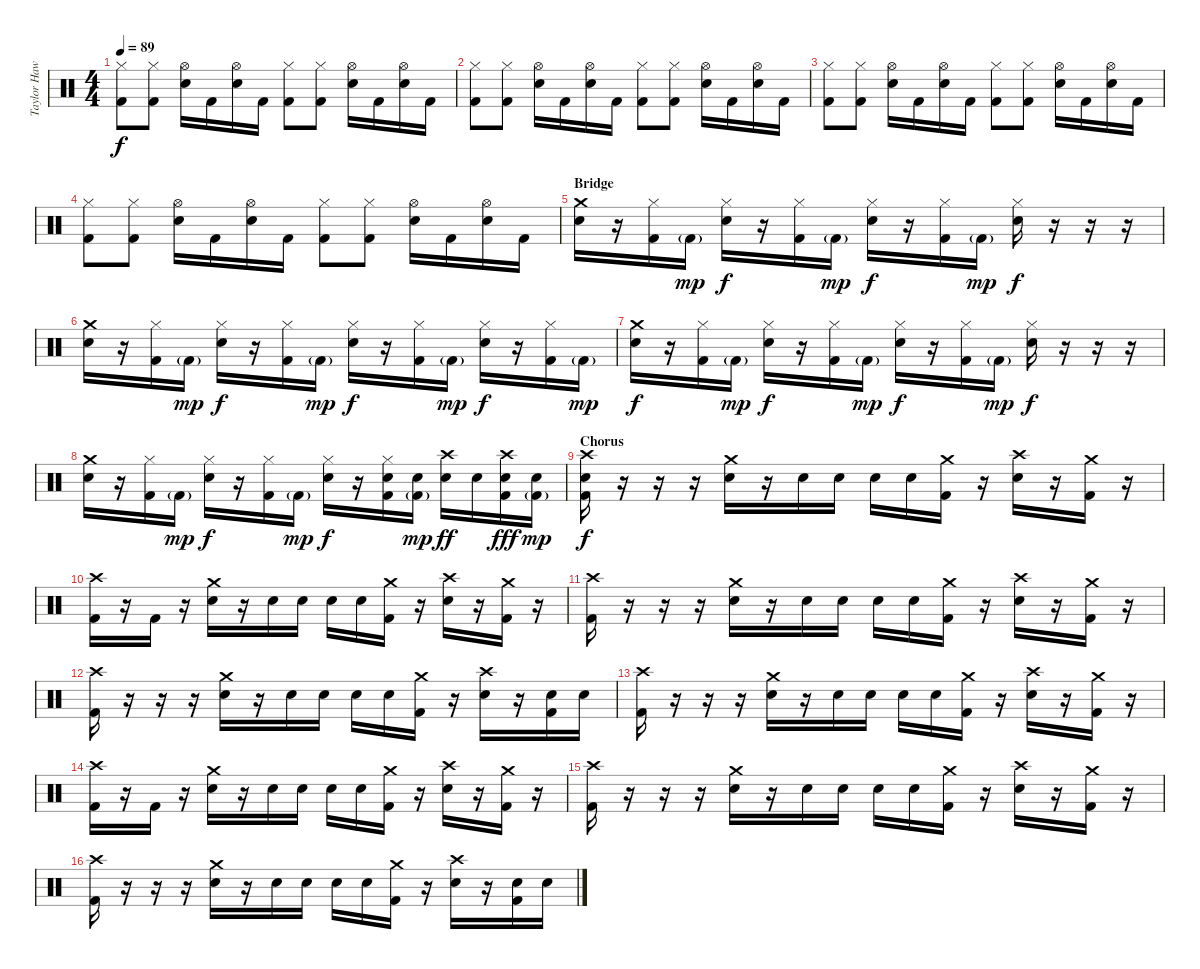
\track ("Taylor Hawkins (Drums)" "Taylor Haw") {instrument percussion}
\staff {score}
\articulation defaults
\ts (4 4)
\tempo 89
\clef neutral
\ks c
("Hi-Hat (closed)" "Kick (hit) 2").8{dy f} ("Hi-Hat (closed)" "Kick (hit) 2").8 ("Hi-Hat (open)" "Electric Snare (hit)").16 "Kick (hit) 2".16 ("Hi-Hat (open)" "Electric Snare (hit)").16 "Kick (hit) 2".16 ("Hi-Hat (closed)" "Kick (hit) 2").8 ("Hi-Hat (closed)" "Kick (hit) 2").8 ("Hi-Hat (open)" "Electric Snare (hit)").16 "Kick (hit) 2".16 ("Hi-Hat (open)" "Electric Snare (hit)").16 "Kick (hit) 2".16 |
("Hi-Hat (closed)" "Kick (hit) 2").8 ("Hi-Hat (closed)" "Kick (hit) 2").8 ("Hi-Hat (open)" "Electric Snare (hit)").16 "Kick (hit) 2".16 ("Hi-Hat (open)" "Electric Snare (hit)").16 "Kick (hit) 2".16 ("Hi-Hat (closed)" "Kick (hit) 2").8 ("Hi-Hat (closed)" "Kick (hit) 2").8 ("Hi-Hat (open)" "Electric Snare (hit)").16 "Kick (hit) 2".16 ("Hi-Hat (open)" "Electric Snare (hit)").16 "Kick (hit) 2".16 |
("Hi-Hat (closed)" "Kick (hit) 2").8 ("Hi-Hat (closed)" "Kick (hit) 2").8 ("Hi-Hat (open)" "Electric Snare (hit)").16 "Kick (hit) 2".16 ("Hi-Hat (open)" "Electric Snare (hit)").16 "Kick (hit) 2".16 ("Hi-Hat (closed)" "Kick (hit) 2").8 ("Hi-Hat (closed)" "Kick (hit) 2").8 ("Hi-Hat (open)" "Electric Snare (hit)").16 "Kick (hit) 2".16 ("Hi-Hat (open)" "Electric Snare (hit)").16 "Kick (hit) 2".16 |
("Hi-Hat (closed)" "Kick (hit) 2").8 ("Hi-Hat (closed)" "Kick (hit) 2").8 ("Hi-Hat (open)" "Electric Snare (hit)").16 "Kick (hit) 2".16 ("Hi-Hat (open)" "Electric Snare (hit)").16 "Kick (hit) 2".16 ("Hi-Hat (closed)" "Kick (hit) 2").8 ("Hi-Hat (closed)" "Kick (hit) 2").8 ("Hi-Hat (open)" "Electric Snare (hit)").16 "Kick (hit) 2".16 ("Hi-Hat (open)" "Electric Snare (hit)").16 "Kick (hit) 2".16 |
\section ("" "Bridge")
("Crash medium (hit)" "Electric Snare (hit)").16 r.16 ("Hi-Hat (closed)" "Kick (hit) 2").16 "Kick (hit) 2"{g}.16{dy mp} ("Hi-Hat (closed)" "Electric Snare (hit)").16{dy f} r.16 ("Hi-Hat (closed)" "Kick (hit) 2").16 "Kick (hit) 2"{g}.16{dy mp} ("Hi-Hat (closed)" "Electric Snare (hit)").16{dy f} r.16 ("Hi-Hat (closed)" "Kick (hit) 2").16 "Kick (hit) 2"{g}.16{dy mp} ("Hi-Hat (closed)" "Electric Snare (hit)").16{dy f} r.16 r.16 r.16 |
("Crash medium (hit)" "Electric Snare (hit)").16 r.16 ("Hi-Hat (closed)" "Kick (hit) 2").16 "Kick (hit) 2"{g}.16{dy mp} ("Hi-Hat (closed)" "Electric Snare (hit)").16{dy f} r.16 ("Hi-Hat (closed)" "Kick (hit) 2").16 "Kick (hit) 2"{g}.16{dy mp} ("Hi-Hat (closed)" "Electric Snare (hit)").16{dy f} r.16 ("Hi-Hat (closed)" "Kick (hit) 2").16 "Kick (hit) 2"{g}.16{dy mp} ("Hi-Hat (closed)" "Electric Snare (hit)").16{dy f} r.16 ("Hi-Hat (closed)" "Kick (hit) 2").16 "Kick (hit) 2"{g}.16{dy mp} |
("Crash medium (hit)" "Electric Snare (hit)").16{dy f} r.16 ("Hi-Hat (closed)" "Kick (hit) 2").16 "Kick (hit) 2"{g}.16{dy mp} ("Hi-Hat (closed)" "Electric Snare (hit)").16{dy f} r.16 ("Hi-Hat (closed)" "Kick (hit) 2").16 "Kick (hit) 2"{g}.16{dy mp} ("Hi-Hat (closed)" "Electric Snare (hit)").16{dy f} r.16 ("Hi-Hat (closed)" "Kick (hit) 2").16 "Kick (hit) 2"{g}.16{dy mp} ("Hi-Hat (closed)" "Electric Snare (hit)").16{dy f} r.16 r.16 r.16 |
("Crash medium (hit)" "Electric Snare (hit)").16 r.16 ("Hi-Hat (closed)" "Kick (hit) 2").16 "Kick (hit) 2"{g}.16{dy mp} ("Hi-Hat (closed)" "Electric Snare (hit)").16{dy f} r.16 ("Hi-Hat (closed)" "Kick (hit) 2").16 "Kick (hit) 2"{g}.16{dy mp} ("Hi-Hat (closed)" "Electric Snare (hit)").16{dy f} r.16 ("Hi-Hat (closed)" "Electric Snare (hit)" "Kick (hit) 2").16 ("Electric Snare (hit)" "Kick (hit) 2"{g}).16{dy mp} ("Crash high (hit)" "Electric Snare (hit)").16{dy ff} "Electric Snare (hit)".16 ("Crash high (hit)" "Electric Snare (hit)" "Kick (hit) 2").16{dy fff} ("Electric Snare (hit)" "Kick (hit) 2"{g}).16{dy mp} |
\section ("" "Chorus")
("Crash high (hit)" "Electric Snare (hit)" "Kick (hit) 2").16{dy f} r.16 r.16 r.16 ("Crash medium (hit)" "Electric Snare (hit)").16 r.16 "Electric Snare (hit)".16 "Electric Snare (hit)".16 "Electric Snare (hit)".16 "Electric Snare (hit)".16 ("Crash medium (hit)" "Kick (hit) 2").16 r.16 ("Crash high (hit)" "Electric Snare (hit)").16 r.16 ("Crash medium (hit)" "Kick (hit) 2").16 r.16 |
("Crash high (hit)" "Kick (hit) 2").16 r.16 "Kick (hit) 2".16 r.16 ("Crash medium (hit)" "Electric Snare (hit)").16 r.16 "Electric Snare (hit)".16 "Electric Snare (hit)".16 "Electric Snare (hit)".16 "Electric Snare (hit)".16 ("Crash medium (hit)" "Kick (hit) 2").16 r.16 ("Crash high (hit)" "Electric Snare (hit)").16 r.16 ("Crash medium (hit)" "Kick (hit) 2").16 r.16 |
("Crash high (hit)" "Kick (hit) 2").16 r.16 r.16 r.16 ("Crash medium (hit)" "Electric Snare (hit)").16 r.16 "Electric Snare (hit)".16 "Electric Snare (hit)".16 "Electric Snare (hit)".16 "Electric Snare (hit)".16 ("Crash medium (hit)" "Kick (hit) 2").16 r.16 ("Crash high (hit)" "Electric Snare (hit)").16 r.16 ("Crash medium (hit)" "Kick (hit) 2").16 r.16 |
("Crash high (hit)" "Kick (hit) 2").16 r.16 r.16 r.16 ("Crash medium (hit)" "Electric Snare (hit)").16 r.16 "Electric Snare (hit)".16 "Electric Snare (hit)".16 "Electric Snare (hit)".16 "Electric Snare (hit)".16 ("Crash medium (hit)" "Kick (hit) 2").16 r.16 ("Crash high (hit)" "Electric Snare (hit)").16 r.16 ("Electric Snare (hit)" "Kick (hit) 2").16 "Electric Snare (hit)".16 |
("Crash high (hit)" "Kick (hit) 2").16 r.16 r.16 r.16 ("Crash medium (hit)" "Electric Snare (hit)").16 r.16 "Electric Snare (hit)".16 "Electric Snare (hit)".16 "Electric Snare (hit)".16 "Electric Snare (hit)".16 ("Crash medium (hit)" "Kick (hit) 2").16 r.16 ("Crash high (hit)" "Electric Snare (hit)").16 r.16 ("Crash medium (hit)" "Kick (hit) 2").16 r.16 |
("Crash high (hit)" "Kick (hit) 2").16 r.16 "Kick (hit) 2".16 r.16 ("Crash medium (hit)" "Electric Snare (hit)").16 r.16 "Electric Snare (hit)".16 "Electric Snare (hit)".16 "Electric Snare (hit)".16 "Electric Snare (hit)".16 ("Crash medium (hit)" "Kick (hit) 2").16 r.16 ("Crash high (hit)" "Electric Snare (hit)").16 r.16 ("Crash medium (hit)" "Kick (hit) 2").16 r.16 |
("Crash high (hit)" "Kick (hit) 2").16 r.16 r.16 r.16 ("Crash medium (hit)" "Electric Snare (hit)").16 r.16 "Electric Snare (hit)".16 "Electric Snare (hit)".16 "Electric Snare (hit)".16 "Electric Snare (hit)".16 ("Crash medium (hit)" "Kick (hit) 2").16 r.16 ("Crash high (hit)" "Electric Snare (hit)").16 r.16 ("Crash medium (hit)" "Kick (hit) 2").16 r.16 |
("Crash high (hit)" "Kick (hit) 2").16 r.16 r.16 r.16 ("Crash medium (hit)" "Electric Snare (hit)").16 r.16 "Electric Snare (hit)".16 "Electric Snare (hit)".16 "Electric Snare (hit)".16 "Electric Snare (hit)".16 ("Crash medium (hit)" "Kick (hit) 2").16 r.16 ("Crash high (hit)" "Electric Snare (hit)").16 r.16 ("Electric Snare (hit)" "Kick (hit) 2").16 "Electric Snare (hit)".16
